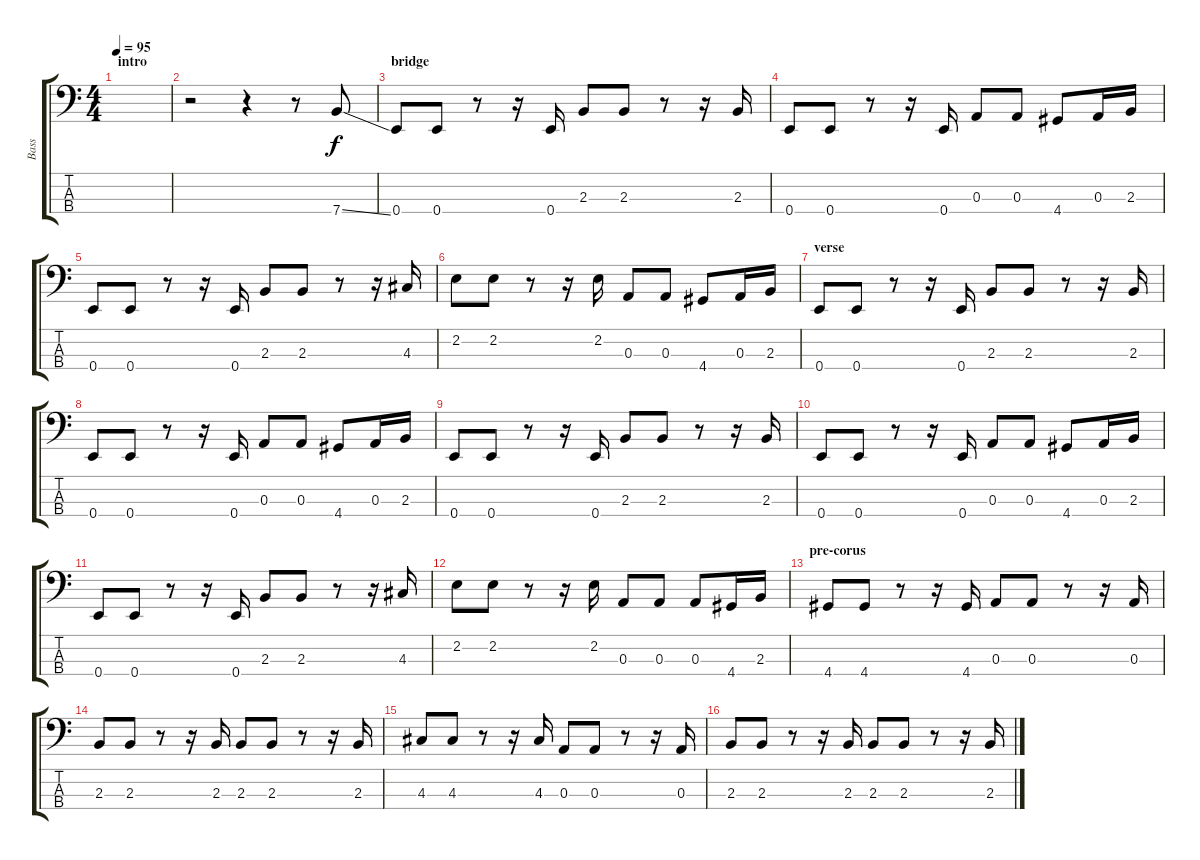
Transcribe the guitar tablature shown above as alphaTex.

\track ("Bass" "Bass") {instrument electricbassfinger}
\staff {score tabs}
\tuning (G2 D2 A1 E1) {hide}
\ts (4 4)
\section ("" "intro")
\tempo 95
\clef f4
\ks c
|
r.2 r.4 r.8 7.4{ss}.8 |
\section ("" "bridge")
0.4.8 0.4.8 r.8 r.16 0.4.16 2.3.8 2.3.8 r.8 r.16 2.3.16 |
0.4.8 0.4.8 r.8 r.16 0.4.16 0.3.8 0.3.8 4.4.8 0.3.16 2.3.16 |
0.4.8 0.4.8 r.8 r.16 0.4.16 2.3.8 2.3.8 r.8 r.16 4.3.16 |
2.2.8 2.2.8 r.8 r.16 2.2.16 0.3.8 0.3.8 4.4.8 0.3.16 2.3.16 |
\section ("" "verse")
0.4.8 0.4.8 r.8 r.16 0.4.16 2.3.8 2.3.8 r.8 r.16 2.3.16 |
0.4.8 0.4.8 r.8 r.16 0.4.16 0.3.8 0.3.8 4.4.8 0.3.16 2.3.16 |
0.4.8 0.4.8 r.8 r.16 0.4.16 2.3.8 2.3.8 r.8 r.16 2.3.16 |
0.4.8 0.4.8 r.8 r.16 0.4.16 0.3.8 0.3.8 4.4.8 0.3.16 2.3.16 |
0.4.8 0.4.8 r.8 r.16 0.4.16 2.3.8 2.3.8 r.8 r.16 4.3.16 |
2.2.8 2.2.8 r.8 r.16 2.2.16 0.3.8 0.3.8 0.3.8 4.4.16 2.3.16 |
\section ("" "pre-corus")
4.4.8 4.4.8 r.8 r.16 4.4.16 0.3.8 0.3.8 r.8 r.16 0.3.16 |
2.3.8 2.3.8 r.8 r.16 2.3.16 2.3.8 2.3.8 r.8 r.16 2.3.16 |
4.3.8 4.3.8 r.8 r.16 4.3.16 0.3.8 0.3.8 r.8 r.16 0.3.16 |
2.3.8 2.3.8 r.8 r.16 2.3.16 2.3.8 2.3.8 r.8 r.16 2.3.16
